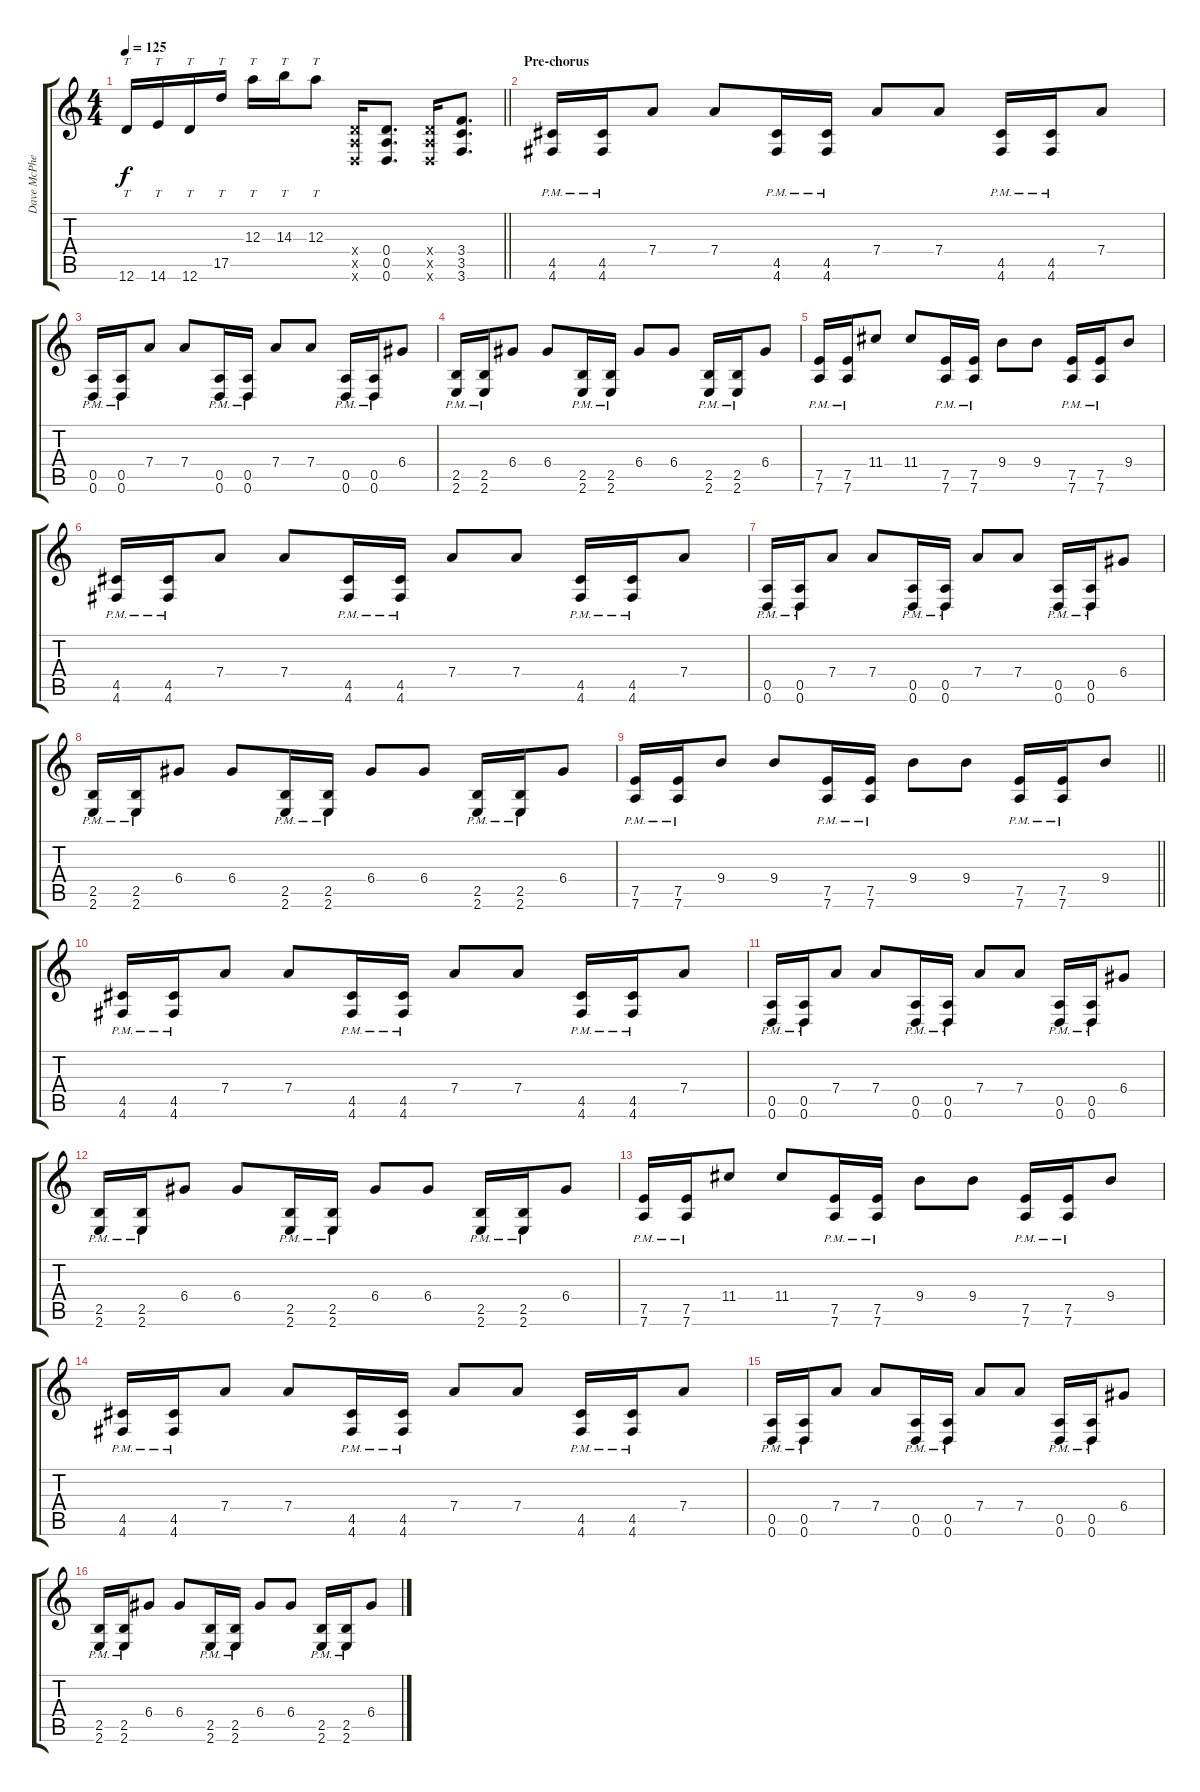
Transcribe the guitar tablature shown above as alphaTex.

\track ("Dave McPherson" "Dave McPhe") {instrument distortionguitar}
\staff {score tabs}
\tuning (E4 B3 A3 D3 A2 D2) {hide}
\ts (4 4)
\tempo 125
\clef g2
\barLineRight lightlight
\ks c
12.6.16{tt dy f} 14.6.16{tt} 12.6.16{tt} 17.5.16{tt} 12.3.16{tt} 14.3.16{tt} 12.3.8{tt} (0.4{x} 0.5{x} 0.6{x}).16 (0.4 0.5 0.6).8{d} (0.4{x} 0.5{x} 0.6{x}).16 (3.4 3.5 3.6).8{d} |
\section ("" "Pre-chorus")
(4.5{pm} 4.6{pm}).16 (4.5{pm} 4.6{pm}).16 7.4.8 7.4.8 (4.5{pm} 4.6{pm}).16 (4.5{pm} 4.6{pm}).16 7.4.8 7.4.8 (4.5{pm} 4.6{pm}).16 (4.5{pm} 4.6{pm}).16 7.4.8 |
(0.5{pm} 0.6{pm}).16 (0.5{pm} 0.6{pm}).16 7.4.8 7.4.8 (0.5{pm} 0.6{pm}).16 (0.5{pm} 0.6{pm}).16 7.4.8 7.4.8 (0.5{pm} 0.6{pm}).16 (0.5{pm} 0.6{pm}).16 6.4.8 |
(2.5{pm} 2.6{pm}).16 (2.5{pm} 2.6{pm}).16 6.4.8 6.4.8 (2.5{pm} 2.6{pm}).16 (2.5{pm} 2.6{pm}).16 6.4.8 6.4.8 (2.5{pm} 2.6{pm}).16 (2.5{pm} 2.6{pm}).16 6.4.8 |
(7.5{pm} 7.6{pm}).16 (7.5{pm} 7.6{pm}).16 11.4.8 11.4.8 (7.5{pm} 7.6{pm}).16 (7.5{pm} 7.6{pm}).16 9.4.8 9.4.8 (7.5{pm} 7.6{pm}).16 (7.5{pm} 7.6{pm}).16 9.4.8 |
(4.5{pm} 4.6{pm}).16 (4.5{pm} 4.6{pm}).16 7.4.8 7.4.8 (4.5{pm} 4.6{pm}).16 (4.5{pm} 4.6{pm}).16 7.4.8 7.4.8 (4.5{pm} 4.6{pm}).16 (4.5{pm} 4.6{pm}).16 7.4.8 |
(0.5{pm} 0.6{pm}).16 (0.5{pm} 0.6{pm}).16 7.4.8 7.4.8 (0.5{pm} 0.6{pm}).16 (0.5{pm} 0.6{pm}).16 7.4.8 7.4.8 (0.5{pm} 0.6{pm}).16 (0.5{pm} 0.6{pm}).16 6.4.8 |
(2.5{pm} 2.6{pm}).16 (2.5{pm} 2.6{pm}).16 6.4.8 6.4.8 (2.5{pm} 2.6{pm}).16 (2.5{pm} 2.6{pm}).16 6.4.8 6.4.8 (2.5{pm} 2.6{pm}).16 (2.5{pm} 2.6{pm}).16 6.4.8 |
\barLineRight lightlight
(7.5{pm} 7.6{pm}).16 (7.5{pm} 7.6{pm}).16 9.4.8 9.4.8 (7.5{pm} 7.6{pm}).16 (7.5{pm} 7.6{pm}).16 9.4.8 9.4.8 (7.5{pm} 7.6{pm}).16 (7.5{pm} 7.6{pm}).16 9.4.8 |
(4.5{pm} 4.6{pm}).16 (4.5{pm} 4.6{pm}).16 7.4.8 7.4.8 (4.5{pm} 4.6{pm}).16 (4.5{pm} 4.6{pm}).16 7.4.8 7.4.8 (4.5{pm} 4.6{pm}).16 (4.5{pm} 4.6{pm}).16 7.4.8 |
(0.5{pm} 0.6{pm}).16 (0.5{pm} 0.6{pm}).16 7.4.8 7.4.8 (0.5{pm} 0.6{pm}).16 (0.5{pm} 0.6{pm}).16 7.4.8 7.4.8 (0.5{pm} 0.6{pm}).16 (0.5{pm} 0.6{pm}).16 6.4.8 |
(2.5{pm} 2.6{pm}).16 (2.5{pm} 2.6{pm}).16 6.4.8 6.4.8 (2.5{pm} 2.6{pm}).16 (2.5{pm} 2.6{pm}).16 6.4.8 6.4.8 (2.5{pm} 2.6{pm}).16 (2.5{pm} 2.6{pm}).16 6.4.8 |
(7.5{pm} 7.6{pm}).16 (7.5{pm} 7.6{pm}).16 11.4.8 11.4.8 (7.5{pm} 7.6{pm}).16 (7.5{pm} 7.6{pm}).16 9.4.8 9.4.8 (7.5{pm} 7.6{pm}).16 (7.5{pm} 7.6{pm}).16 9.4.8 |
(4.5{pm} 4.6{pm}).16 (4.5{pm} 4.6{pm}).16 7.4.8 7.4.8 (4.5{pm} 4.6{pm}).16 (4.5{pm} 4.6{pm}).16 7.4.8 7.4.8 (4.5{pm} 4.6{pm}).16 (4.5{pm} 4.6{pm}).16 7.4.8 |
(0.5{pm} 0.6{pm}).16 (0.5{pm} 0.6{pm}).16 7.4.8 7.4.8 (0.5{pm} 0.6{pm}).16 (0.5{pm} 0.6{pm}).16 7.4.8 7.4.8 (0.5{pm} 0.6{pm}).16 (0.5{pm} 0.6{pm}).16 6.4.8 |
(2.5{pm} 2.6{pm}).16 (2.5{pm} 2.6{pm}).16 6.4.8 6.4.8 (2.5{pm} 2.6{pm}).16 (2.5{pm} 2.6{pm}).16 6.4.8 6.4.8 (2.5{pm} 2.6{pm}).16 (2.5{pm} 2.6{pm}).16 6.4.8
